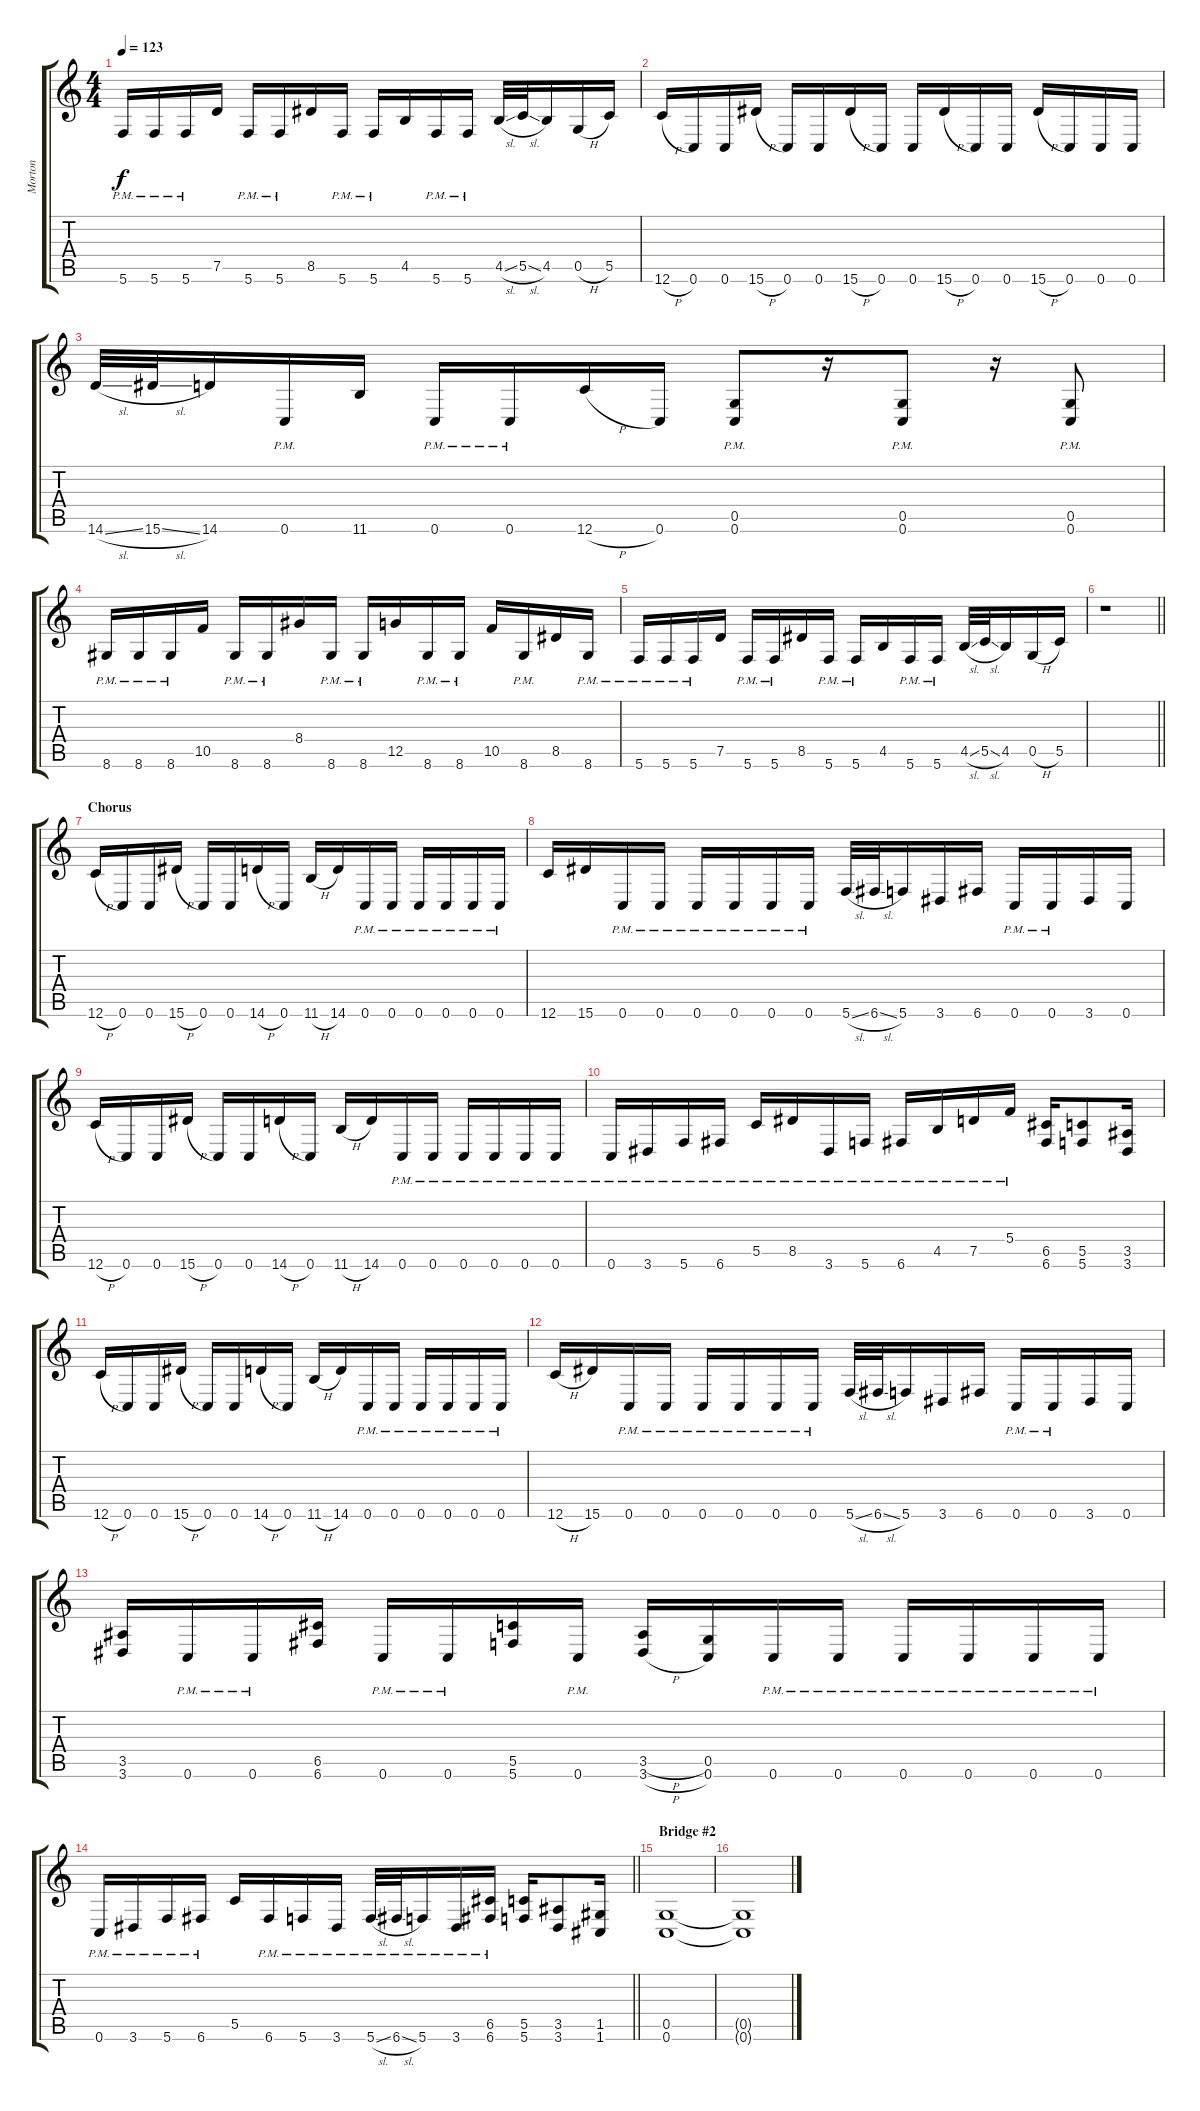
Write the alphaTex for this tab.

\track ("Morton" "Morton") {instrument distortionguitar}
\staff {score tabs}
\tuning (D4 A3 F3 C3 G2 C2) {hide}
\ts (4 4)
\tempo 123
\clef g2
\ks c
5.6{pm}.16{dy f} 5.6{pm}.16 5.6{pm}.16 7.5.16 5.6{pm}.16 5.6{pm}.16 8.5.16 5.6{pm}.16 5.6{pm}.16 4.5.16 5.6{pm}.16 5.6{pm}.16 4.5{sl}.32 5.5{sl}.32 4.5.16 0.5{h}.16 5.5.16 |
12.6{h}.16 0.6.16 0.6.16 15.6{h}.16 0.6.16 0.6.16 15.6{h}.16 0.6.16 0.6.16 15.6{h}.16 0.6.16 0.6.16 15.6{h}.16 0.6.16 0.6.16 0.6.16 |
14.6{sl}.32 15.6{sl}.32 14.6.16 0.6{pm}.16 11.6.16 0.6{pm}.16 0.6{pm}.16 12.6{h}.16 0.6.16 (0.5{pm} 0.6{pm}).8 r.16 (0.5{pm} 0.6{pm}).8 r.16 (0.5{pm} 0.6{pm}).8 |
8.6{pm}.16 8.6{pm}.16 8.6{pm}.16 10.5.16 8.6{pm}.16 8.6{pm}.16 8.4.16 8.6{pm}.16 8.6{pm}.16 12.5.16 8.6{pm}.16 8.6{pm}.16 10.5.16 8.6{pm}.16 8.5.16 8.6{pm}.16 |
5.6{pm}.16 5.6{pm}.16 5.6{pm}.16 7.5.16 5.6{pm}.16 5.6{pm}.16 8.5.16 5.6{pm}.16 5.6{pm}.16 4.5.16 5.6{pm}.16 5.6{pm}.16 4.5{sl}.32 5.5{sl}.32 4.5.16 0.5{h}.16 5.5.16 |
\barLineRight lightlight
r.1 |
\section ("" "Chorus")
12.6{h}.16 0.6.16 0.6.16 15.6{h}.16 0.6.16 0.6.16 14.6{h}.16 0.6.16 11.6{h}.16 14.6.16 0.6{pm}.16 0.6{pm}.16 0.6{pm}.16 0.6{pm}.16 0.6{pm}.16 0.6{pm}.16 |
12.6.16 15.6.16 0.6{pm}.16 0.6{pm}.16 0.6{pm}.16 0.6{pm}.16 0.6{pm}.16 0.6{pm}.16 5.6{sl}.32 6.6{sl}.32 5.6.16 3.6.16 6.6.16 0.6{pm}.16 0.6{pm}.16 3.6.16 0.6.16 |
12.6{h}.16 0.6.16 0.6.16 15.6{h}.16 0.6.16 0.6.16 14.6{h}.16 0.6.16 11.6{h}.16 14.6.16 0.6{pm}.16 0.6{pm}.16 0.6{pm}.16 0.6{pm}.16 0.6{pm}.16 0.6{pm}.16 |
0.6{pm}.16 3.6{pm}.16 5.6{pm}.16 6.6{pm}.16 5.5{pm}.16 8.5{pm}.16 3.6{pm}.16 5.6{pm}.16 6.6{pm}.16 4.5{pm}.16 7.5{pm}.16 5.4{pm}.16 (6.5 6.6).16 (5.5 5.6).8 (3.5 3.6).16 |
12.6{h}.16 0.6.16 0.6.16 15.6{h}.16 0.6.16 0.6.16 14.6{h}.16 0.6.16 11.6{h}.16 14.6.16 0.6{pm}.16 0.6{pm}.16 0.6{pm}.16 0.6{pm}.16 0.6{pm}.16 0.6{pm}.16 |
12.6{h}.16 15.6.16 0.6{pm}.16 0.6{pm}.16 0.6{pm}.16 0.6{pm}.16 0.6{pm}.16 0.6{pm}.16 5.6{sl}.32 6.6{sl}.32 5.6.16 3.6.16 6.6.16 0.6{pm}.16 0.6{pm}.16 3.6.16 0.6.16 |
(3.5 3.6).16 0.6{pm}.16 0.6{pm}.16 (6.5 6.6).16 0.6{pm}.16 0.6{pm}.16 (5.5 5.6).16 0.6{pm}.16 (3.5{h} 3.6{h}).16 (0.5 0.6).16 0.6{pm}.16 0.6{pm}.16 0.6{pm}.16 0.6{pm}.16 0.6{pm}.16 0.6{pm}.16 |
\barLineRight lightlight
0.6{pm}.16 3.6{pm}.16 5.6{pm}.16 6.6{pm}.16 5.5.16 6.6{pm}.16 5.6{pm}.16 3.6{pm}.16 5.6{sl pm}.32 6.6{sl pm}.32 5.6{pm}.16 3.6{pm}.16 (6.5 6.6{pm}).16 (5.5 5.6).16 (3.5 3.6).8 (1.5 1.6).16 |
\section ("" "Bridge #2")
(0.5 0.6).1 |
(0.5{t} 0.6{t}).1
